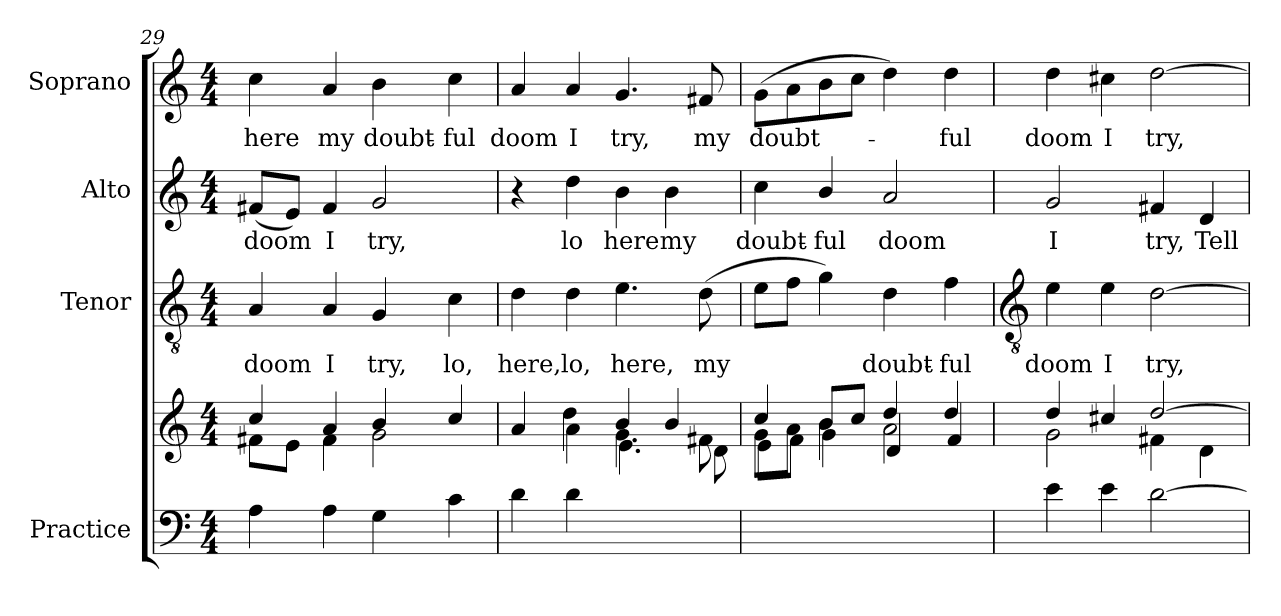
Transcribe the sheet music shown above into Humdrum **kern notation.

**kern	**kern	**kern	**text	**kern	**text	**kern	**text
*part4	*part4	*part3	*part3	*part2	*part2	*part1	*part1
*staff5	*staff4	*staff3	*staff3	*staff2	*staff2	*staff1	*staff1
*I"Practice	*	*I"Tenor	*	*I"Alto	*	*I"Soprano	*
*	*	*I'T	*	*I'A	*	*I'S	*
*clefF4	*clefG2	*clefGv2	*	*clefG2	*	*clefG2	*
*k[]	*k[]	*k[]	*	*k[]	*	*k[]	*
*C:	*C:	*C:	*	*C:	*	*C:	*
*M4/4	*M4/4	*M4/4	*	*M4/4	*	*M4/4	*
=29	=29	=29	=29	=29	=29	=29	=29
*	*^	*	*	*	*	*	*
!	!	!	!	!LO:LY:b	!	!LO:LY:b	!	!LO:LY:b
4A	4cc/	8f#X\L	4A	doom	(<8f#XL	doom	4cc	here
.	.	8e\J	.	.	8eJ)	.	.	.
!	!	!	!	!LO:LY:b	!	!LO:LY:b	!	!LO:LY:b
4A	4a	4f#	4A	I	4f#	I	4a	my
!	!	!	!	!LO:LY:b	!	!LO:LY:b	!	!LO:LY:b
4G	4b/	2g\	4G	try,	2g	try,	4b	doubt-
!	!	!	!	!LO:LY:b	!	!	!	!LO:LY:b
4c	4cc/	.	4c	lo,	.	.	4cc	-ful
=30	=30	=30	=30	=30	=30	=30	=30	=30
*	*	*^	*	*	*	*	*	*
!	!	!	!	!	!LO:LY:b	!	!	!	!LO:LY:b
4d	4a	4ryy	2ryy	4d	here,	4r	.	4a	doom
!	!	!	!	!	!LO:LY:b	!	!LO:LY:b	!	!LO:LY:b
4d	4a\	4dd	.	4d	lo,	4dd	lo	4a	I
!	!	!	!	!	!LO:LY:b	!	!LO:LY:b	!	!LO:LY:b
2ryy	4.g\	4b/	4.e\	4.e	here,	4b	here	4.g	try,
!	!	!	!	!	!	!	!LO:LY:b	!	!
.	.	4b/	.	.	.	4b	my	.	.
!	!	!	!	!	!LO:LY:b	!	!	!	!LO:LY:b
.	8f#X\	.	8d\	(>8d	my	.	.	8f#X	my
=31	=31	=31	=31	=31	=31	=31	=31	=31	=31
!	!	!	!	!	!	!	!LO:LY:b	!	!LO:LY:b
1ryy	8g\L	4cc/	8e\L	8eL	.	4cc	doubt-	(>8g\L	doubt-
.	8a\J	.	8f\J	8fJ	.	.	.	8a\	.
!	!	!	!	!	!	!	!LO:LY:b	!	!
.	8b/L	4b\	4g\	4g)	.	4b/	-ful	8b\	.
.	8cc/J	.	.	.	.	.	.	8cc\J	.
!	!	!	!	!	!LO:LY:b	!	!LO:LY:b	!	!
.	4dd/	2a\	4d	4d	doubt-	2a	doom	4dd)	.
!	!	!	!	!	!LO:LY:b	!	!	!	!LO:LY:b
.	4dd/	.	4f	4f	-ful	.	.	4dd	ful
*	*v	*v	*v	*	*	*	*	*	*
!!LO:LB:g=z
=32	=32	=32	=32	=32	=32	=32	=32
*	*	*clefGv2	*	*	*	*	*
*	*^	*	*	*	*	*	*
*	*	*^	*	*	*	*	*	*
!	!	!	!	!	!LO:LY:b	!	!LO:LY:b	!	!LO:LY:b
*	*	*v	*v	*	*	*	*	*	*
4e	4dd/	2g\	4e	doom	2g	I	4dd	doom
!	!	!	!	!LO:LY:b	!	!	!	!LO:LY:b
4e	4cc#X/	.	4e	I	.	.	4cc#X	I
!	!	!	!	!LO:LY:b	!	!LO:LY:b	!	!LO:LY:b
[2d	[2dd/	4f#X\	[2d	try,	4f#X	try,	[2dd	try,
!	!	!	!	!	!	!LO:LY:b	!	!
.	.	4d\	.	.	4d	Tell	.	.
*	*v	*v	*	*	*	*	*	*
=	=	=	=	=	=	=	=
*-	*-	*-	*-	*-	*-	*-	*-
